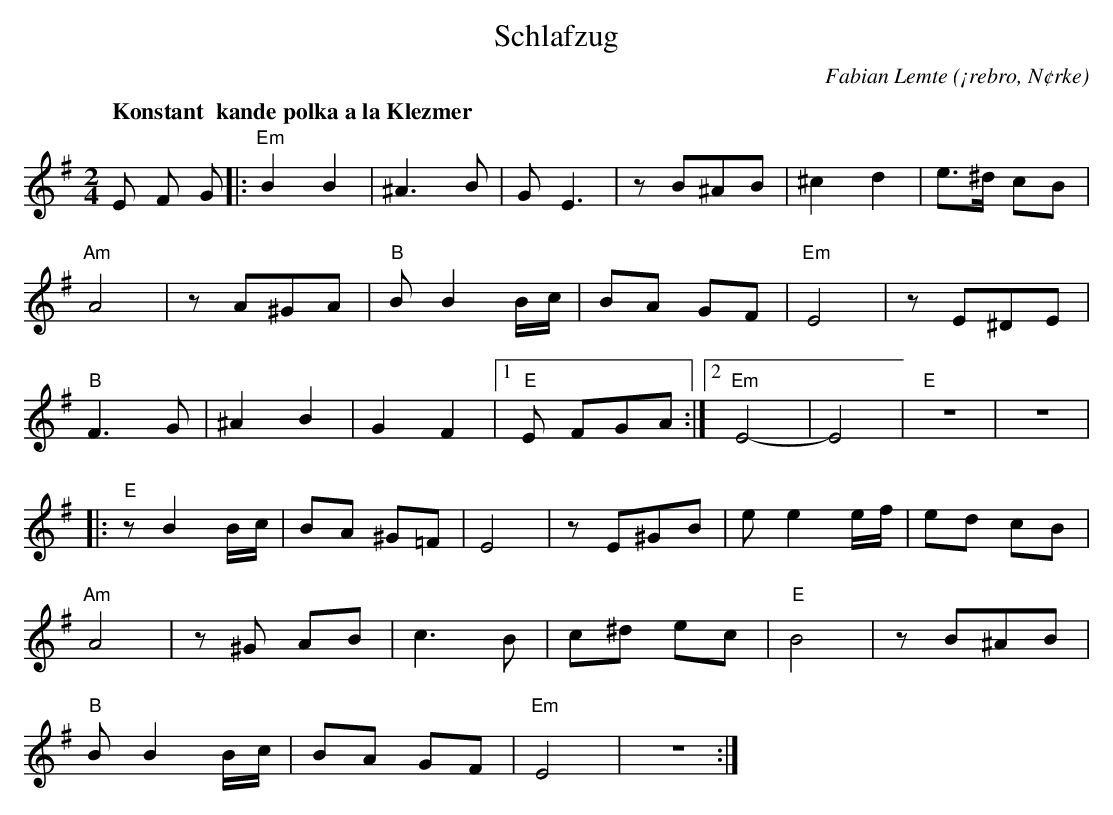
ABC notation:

X:1
T:Schlafzug
O:¡rebro, N¢rke
C:Fabian Lemte
Q:"Konstant  kande polka a la Klezmer"
M:2/4
L:1/8
K:Em
E F G |:"Em" B2 B2 | ^A3B | GE3 | zB^AB | ^c2 d2 | e>^d cB |
"Am" A4 | zA^GA |"B" B B2 B/2c/2 | BA GF |"Em" E4 | zE^DE |
"B" F3G | ^A2 B2 | G2 F2 |1"E" E FGA :|2"Em" E4- | E4 |"E" z4 | z4 |
|:"E" zB2 B/2c/2 | BA ^G=F | E4 | zE^GB | e e2 e/2f/2| ed cB |
"Am" A4 | z^G AB | c3B | c^d ec |"E" B4 | zB^AB |
"B" B B2 B/2c/2 | BA GF |"Em" E4 | z4 :|
